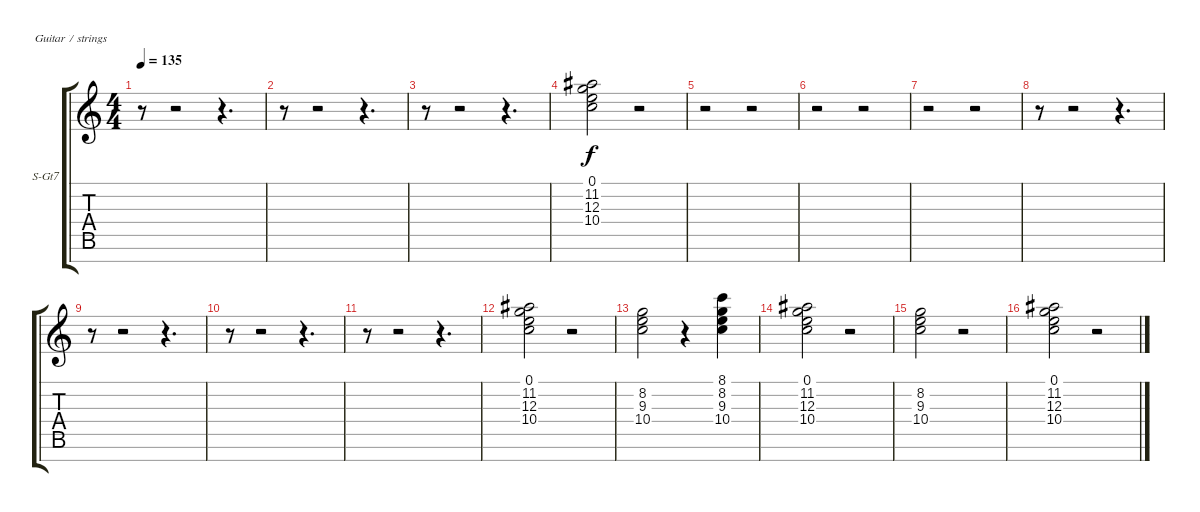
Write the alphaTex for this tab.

\bracketExtendMode groupsimilarinstruments
\firstSystemTrackNameOrientation horizontal
\otherSystemsTrackNameOrientation horizontal
\track ("Synth" "S-Gt7") {instrument pad1newage}
\staff {score tabs}
\tuning (E4 B3 G3 D3 A2 E2 B1)
\displaytranspose 12
\ts (4 4)
\tempo 135
\clef g2
\ks c
r.8{dy f} r.2 r.4{d} |
r.8 r.2 r.4{d} |
r.8 r.2 r.4{d} |
(0.1 11.2 12.3 10.4).2 r.2 |
r.2 r.2 |
r.2 r.2 |
r.2 r.2 |
r.8 r.2 r.4{d} |
r.8 r.2 r.4{d} |
r.8 r.2 r.4{d} |
r.8 r.2 r.4{d} |
(0.1 11.2 12.3 10.4).2 r.2 |
(8.2 9.3 10.4).2 r.4 (8.1 8.2 9.3 10.4).4 |
(0.1 11.2 12.3 10.4).2 r.2 |
(8.2 9.3 10.4).2 r.2 |
(0.1 11.2 12.3 10.4).2 r.2
